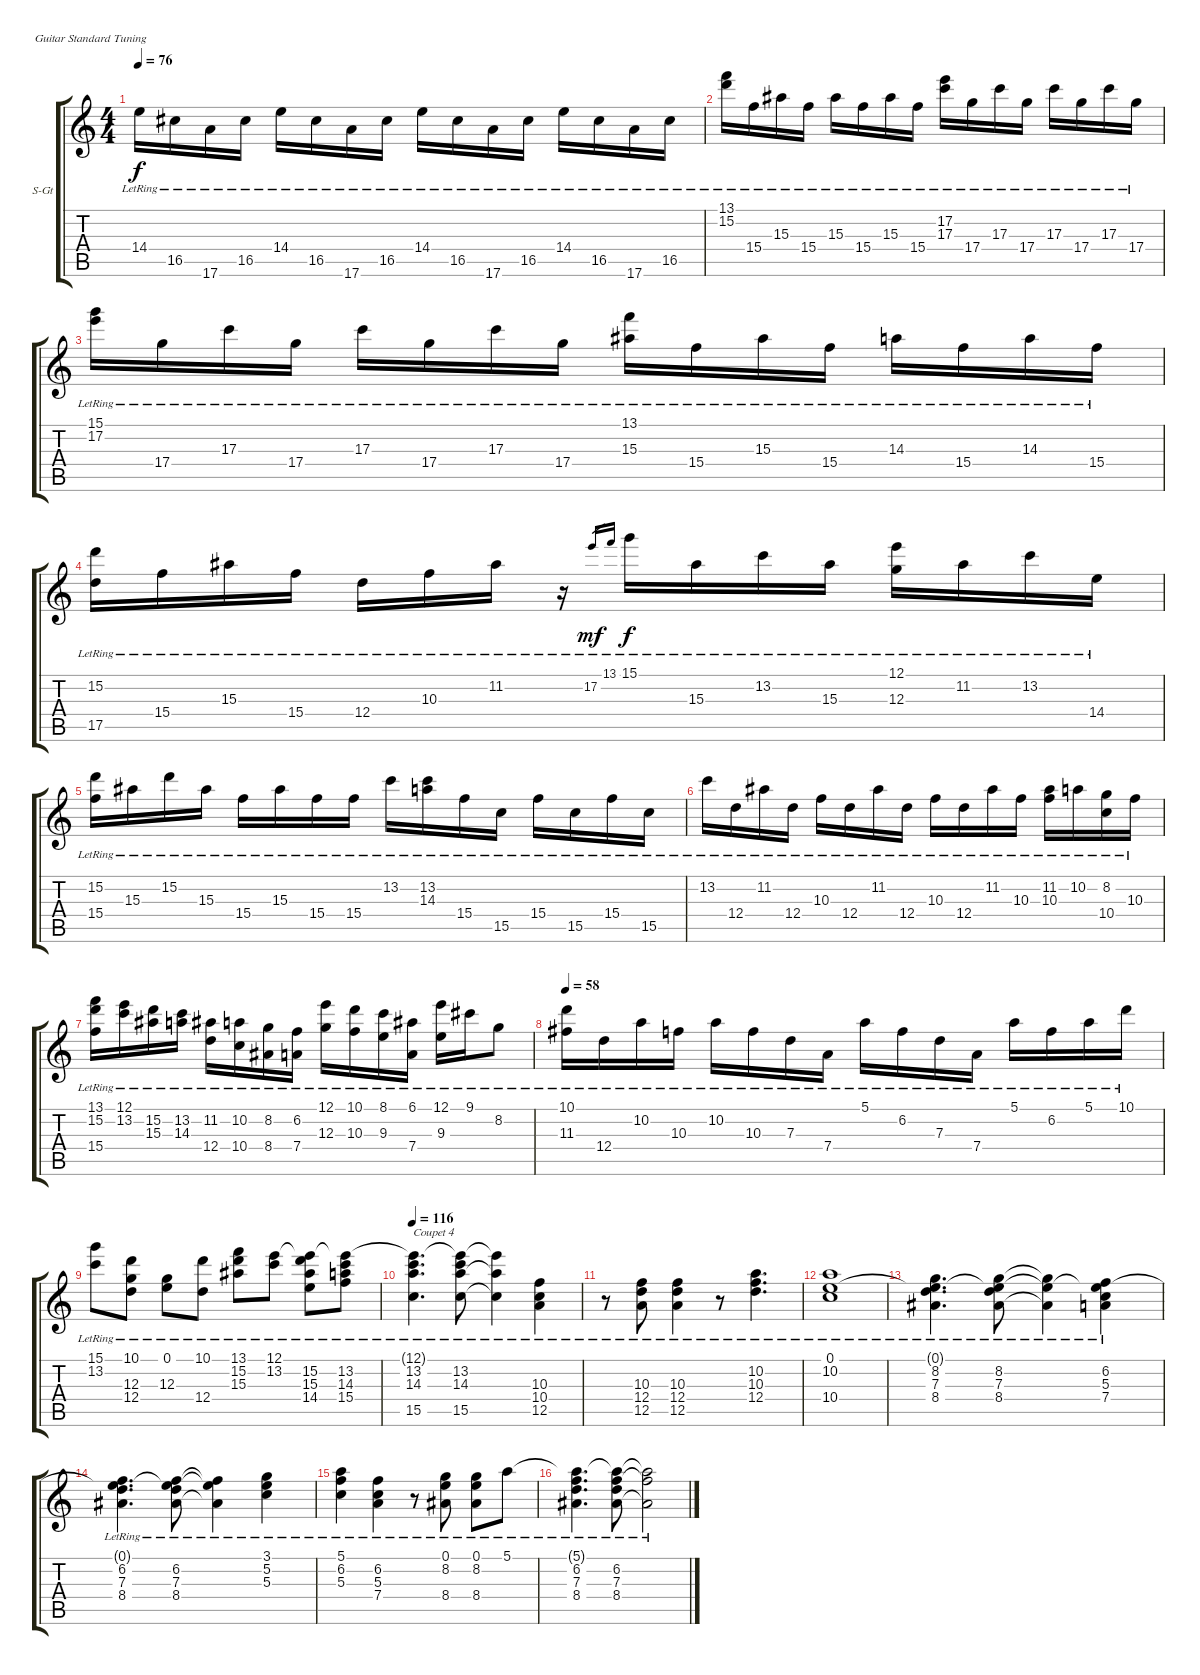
\bracketExtendMode groupsimilarinstruments
\firstSystemTrackNameOrientation horizontal
\otherSystemsTrackNameOrientation horizontal
\track ("piano" "S-Gt") {instrument acousticgrandpiano}
\staff {score tabs}
\tuning (E4 B3 G3 D3 A2 E2)
\displaytranspose 12
\ts (4 4)
\tempo 76
\clef g2
\ks c
14.4{lr}.16{dy f} 16.5{lr}.16 17.6{lr}.16 16.5{lr}.16 14.4{lr}.16 16.5{lr}.16 17.6{lr}.16 16.5{lr}.16 14.4{lr}.16 16.5{lr}.16 17.6{lr}.16 16.5{lr}.16 14.4{lr}.16 16.5{lr}.16 17.6{lr}.16 16.5{lr}.16 |
(13.1{lr} 15.2{lr}).16 15.4{lr}.16 15.3{lr}.16 15.4{lr}.16 15.3{lr}.16 15.4{lr}.16 15.3{lr}.16 15.4{lr}.16 (17.2{lr} 17.3{lr}).16 17.4{lr}.16 17.3{lr}.16 17.4{lr}.16 17.3{lr}.16 17.4{lr}.16 17.3{lr}.16 17.4{lr}.16 |
(15.1{lr} 17.2{lr}).16 17.4{lr}.16 17.3{lr}.16 17.4{lr}.16 17.3{lr}.16 17.4{lr}.16 17.3{lr}.16 17.4{lr}.16 (13.1{lr} 15.3{lr}).16 15.4{lr}.16 15.3{lr}.16 15.4{lr}.16 14.3{lr}.16 15.4{lr}.16 14.3{lr}.16 15.4{lr}.16 |
(15.2{lr} 17.5{lr}).16 15.4{lr}.16 15.3{lr}.16 15.4{lr}.16 12.4{lr}.16 10.3{lr}.16 11.2{lr}.16 r.16 17.2{lr}.16{gr dy mf} 13.1{lr}.16{gr} 15.1{lr}.16{dy f} 15.3{lr}.16 13.2{lr}.16 15.3{lr}.16 (12.1{lr} 12.3{lr}).16 11.2{lr}.16 13.2{lr}.16 14.4{lr}.16 |
(15.2{lr} 15.4{lr}).16 15.3{lr}.16 15.2{lr}.16 15.3{lr}.16 15.4{lr}.16 15.3{lr}.16 15.4{lr}.16 15.4{lr}.16 13.2{lr}.16 (13.2{lr} 14.3{lr}).16 15.4{lr}.16 15.5{lr}.16 15.4{lr}.16 15.5{lr}.16 15.4{lr}.16 15.5{lr}.16 |
13.2{lr}.16 12.4{lr}.16 11.2{lr}.16 12.4{lr}.16 10.3{lr}.16 12.4{lr}.16 11.2{lr}.16 12.4{lr}.16 10.3{lr}.16 12.4{lr}.16 11.2{lr}.16 10.3{lr}.16 (11.2{lr} 10.3{lr}).16 10.2{lr}.16 (8.2{lr} 10.4{lr}).16 10.3{lr}.16 |
(13.1{lr} 15.2{lr} 15.4{lr}).16 (12.1{lr} 13.2{lr}).16 (15.2{lr} 15.3{lr}).16 (13.2{lr} 14.3{lr}).16 (11.2{lr} 12.4{lr}).16 (10.2{lr} 10.4{lr}).16 (8.2{lr} 8.4{lr}).16 (6.2{lr} 7.4{lr}).16 (12.1{lr} 12.3{lr}).16 (10.1{lr} 10.3{lr}).16 (8.1{lr} 9.3{lr}).16 (6.1{lr} 7.4{lr}).16 (12.1{lr} 9.3{lr}).16 9.1{lr}.16 8.2{lr}.8 |
\tempo 58
(10.1{lr} 11.3{lr}).16 12.4{lr}.16 10.2{lr}.16 10.3{lr}.16 10.2{lr}.16 10.3{lr}.16 7.3{lr}.16 7.4{lr}.16 5.1{lr}.16 6.2{lr}.16 7.3{lr}.16 7.4{lr}.16 5.1{lr}.16 6.2{lr}.16 5.1{lr}.16 10.1{lr}.16 |
(15.1{lr} 13.2{lr}).8 (10.1{lr} 12.3{lr} 12.4{lr}).8 (0.1{lr} 12.3{lr}).8 (10.1{lr} 12.4{lr}).8 (13.1{lr} 15.2{lr} 15.3{lr}).8 (12.1{lr} 13.2{lr}).8 (15.2{lr} 15.3{lr} 14.4{lr} 12.1{lr t}).8 (13.2{lr} 14.3{lr} 15.4{lr} 12.1{lr t}).8 |
\tempo 116
(13.2{lr} 14.3{lr} 15.5{lr} 12.1{lr t}).4{d txt "Coupet 4"} (13.2{lr} 14.3{lr} 15.5{lr} 12.1{lr t}).8 (12.1{lr t} 14.3{lr t} 15.5{lr t}).4 (10.3{lr} 10.4{lr} 12.5{lr}).4 |
r.8 (10.3{lr} 12.4{lr} 12.5{lr}).8 (10.3{lr} 12.4{lr} 12.5{lr}).4 r.8 (10.2{lr} 10.3{lr} 12.4{lr}).4{d} |
(0.1{lr} 10.2{lr} 10.4{lr}).1 |
(8.2{lr} 7.3{lr} 8.4{lr} 0.1{lr t}).4{d} (8.2{lr} 7.3{lr} 8.4{lr} 0.1{lr t}).8 (0.1{lr t} 8.2{lr t} 8.4{lr t}).4 (6.2{lr} 5.3{lr} 7.4{lr} 0.1{lr t}).4 |
(6.2{lr} 7.3{lr} 8.4{lr} 0.1{lr t}).4{d} (6.2{lr} 7.3{lr} 8.4{lr} 0.1{lr t}).8 (0.1{lr t} 6.2{lr t} 8.4{lr t}).4 (3.1{lr} 5.2{lr} 5.3{lr}).4 |
(5.1{lr} 6.2{lr} 5.3{lr}).4 (6.2{lr} 5.3{lr} 7.4{lr}).4 r.8 (0.1{lr} 8.2{lr} 8.4{lr}).8 (0.1{lr} 8.2{lr} 8.4{lr}).8 5.1{lr}.8 |
(6.2{lr} 7.3{lr} 8.4{lr} 5.1{lr t}).4{d} (6.2{lr} 7.3{lr} 8.4{lr} 5.1{lr t}).8 (5.1{lr t} 6.2{lr t} 8.4{lr t}).2
